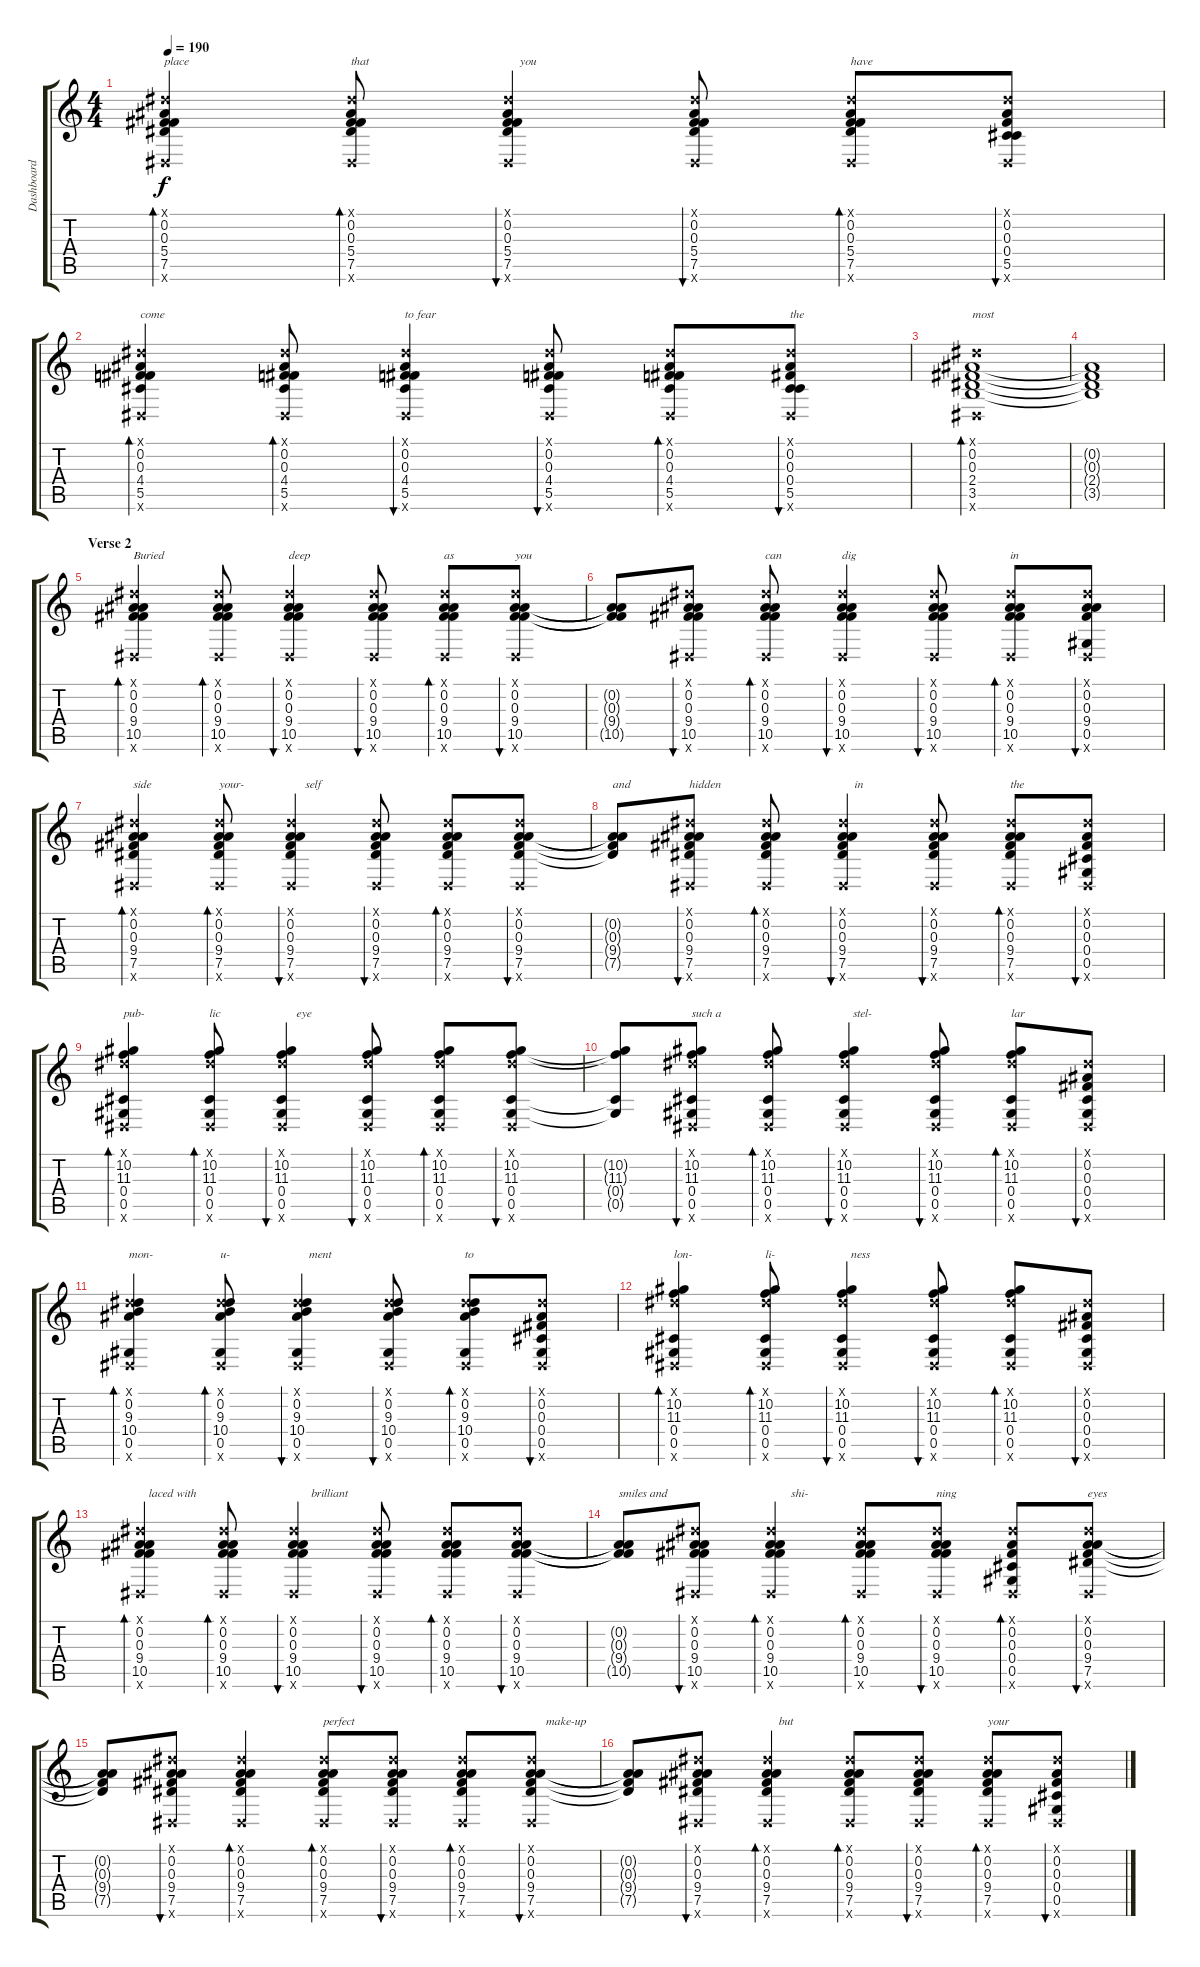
\track ("Dashboard Confessional" "Dashboard ") {instrument acousticguitarsteel}
\staff {score tabs}
\tuning (Eb4 Bb3 Gb3 Db3 Ab2 Eb2) {hide}
\ts (4 4)
\tempo 190
\clef g2
\ks c
(0.1{x} 0.2 0.3 5.4 7.5 0.6{x}).4{bd 60 txt "place" dy f} (0.1{x} 0.2 0.3 5.4 7.5 0.6{x}).8{bd 60 txt "that"} (0.1{x} 0.2 0.3 5.4 7.5 0.6{x}).4{bu 60 txt "    you"} (0.1{x} 0.2 0.3 5.4 7.5 0.6{x}).8{bu 60} (0.1{x} 0.2 0.3 5.4 7.5 0.6{x}).8{bd 60 txt "have"} (0.1{x} 0.2 0.3 0.4 5.5 0.6{x}).8{bu 60} |
(0.1{x} 0.2 0.3 4.4 5.5 0.6{x}).4{bd 60 txt "come"} (0.1{x} 0.2 0.3 4.4 5.5 0.6{x}).8{bd 60} (0.1{x} 0.2 0.3 4.4 5.5 0.6{x}).4{bu 60 txt "to fear"} (0.1{x} 0.2 0.3 4.4 5.5 0.6{x}).8{bu 60} (0.1{x} 0.2 0.3 4.4 5.5 0.6{x}).8{bd 60} (0.1{x} 0.2 0.3 0.4 5.5 0.6{x}).8{bu 60 txt "the"} |
(0.1{x} 0.2 0.3 2.4 3.5 0.6{x}).1{bd 60 txt "most"} |
(0.2{t} 0.3{t} 2.4{t} 3.5{t}).1 |
\section ("" "Verse 2")
(0.1{x} 0.2 0.3 9.4 10.5 0.6{x}).4{bd 60 txt "Buried"} (0.1{x} 0.2 0.3 9.4 10.5 0.6{x}).8{bd 60} (0.1{x} 0.2 0.3 9.4 10.5 0.6{x}).4{bu 60 txt "deep"} (0.1{x} 0.2 0.3 9.4 10.5 0.6{x}).8{bu 60} (0.1{x} 0.2 0.3 9.4 10.5 0.6{x}).8{bd 60 txt "as"} (0.1{x} 0.2 0.3 9.4 10.5 0.6{x}).8{bu 60 txt "you"} |
(0.2{t} 0.3{t} 9.4{t} 10.5{t}).8 (0.1{x} 0.2 0.3 9.4 10.5 0.6{x}).8{bu 60} (0.1{x} 0.2 0.3 9.4 10.5 0.6{x}).8{bd 60 txt "can"} (0.1{x} 0.2 0.3 9.4 10.5 0.6{x}).4{bu 60 txt "dig"} (0.1{x} 0.2 0.3 9.4 10.5 0.6{x}).8{bu 60} (0.1{x} 0.2 0.3 9.4 10.5 0.6{x}).8{bd 60 txt "in"} (0.1{x} 0.2 0.3 9.4 0.5 0.6{x}).8{bu 60} |
(0.1{x} 0.2 0.3 9.4 7.5 0.6{x}).4{bd 60 txt "side"} (0.1{x} 0.2 0.3 9.4 7.5 0.6{x}).8{bd 60 txt "your-"} (0.1{x} 0.2 0.3 9.4 7.5 0.6{x}).4{bu 60 txt "     self"} (0.1{x} 0.2 0.3 9.4 7.5 0.6{x}).8{bu 60} (0.1{x} 0.2 0.3 9.4 7.5 0.6{x}).8{bd 60} (0.1{x} 0.2 0.3 9.4 7.5 0.6{x}).8{bu 60} |
(0.2{t} 0.3{t} 9.4{t} 7.5{t}).8{txt "and"} (0.1{x} 0.2 0.3 9.4 7.5 0.6{x}).8{bu 60 txt "hidden"} (0.1{x} 0.2 0.3 9.4 7.5 0.6{x}).8{bd 60} (0.1{x} 0.2 0.3 9.4 7.5 0.6{x}).4{bu 60 txt "    in"} (0.1{x} 0.2 0.3 9.4 7.5 0.6{x}).8{bu 60} (0.1{x} 0.2 0.3 9.4 7.5 0.6{x}).8{bd 60 txt "the"} (0.1{x} 0.2 0.3 0.4 0.5 0.6{x}).8{bu 60} |
(0.1{x} 10.2 11.3 0.4 0.5 0.6{x}).4{bd 60 txt "pub-"} (0.1{x} 10.2 11.3 0.4 0.5 0.6{x}).8{bd 60 txt "lic"} (0.1{x} 10.2 11.3 0.4 0.5 0.6{x}).4{bu 60 txt "     eye"} (0.1{x} 10.2 11.3 0.4 0.5 0.6{x}).8{bu 60} (0.1{x} 10.2 11.3 0.4 0.5 0.6{x}).8{bd 60} (0.1{x} 10.2 11.3 0.4 0.5 0.6{x}).8{bu 60} |
(10.2{t} 11.3{t} 0.4{t} 0.5{t}).8 (0.1{x} 10.2 11.3 0.4 0.5 0.6{x}).8{bu 60 txt "such a"} (0.1{x} 10.2 11.3 0.4 0.5 0.6{x}).8{bd 60} (0.1{x} 10.2 11.3 0.4 0.5 0.6{x}).4{bu 60 txt "   stel-"} (0.1{x} 10.2 11.3 0.4 0.5 0.6{x}).8{bu 60} (0.1{x} 10.2 11.3 0.4 0.5 0.6{x}).8{bd 60 txt "lar"} (0.1{x} 0.2 0.3 0.4 0.5 0.6{x}).8{bu 60} |
(0.1{x} 0.2 9.3 10.4 0.5 0.6{x}).4{bd 60 txt "mon-"} (0.1{x} 0.2 9.3 10.4 0.5 0.6{x}).8{bd 60 txt "u-"} (0.1{x} 0.2 9.3 10.4 0.5 0.6{x}).4{bu 60 txt "    ment"} (0.1{x} 0.2 9.3 10.4 0.5 0.6{x}).8{bu 60} (0.1{x} 0.2 9.3 10.4 0.5 0.6{x}).8{bd 60 txt "to"} (0.1{x} 0.2 0.3 0.4 0.5 0.6{x}).8{bu 60} |
(0.1{x} 10.2 11.3 0.4 0.5 0.6{x}).4{bd 60 txt "lon-"} (0.1{x} 10.2 11.3 0.4 0.5 0.6{x}).8{bd 60 txt "li-"} (0.1{x} 10.2 11.3 0.4 0.5 0.6{x}).4{bu 60 txt "   ness"} (0.1{x} 10.2 11.3 0.4 0.5 0.6{x}).8{bu 60} (0.1{x} 10.2 11.3 0.4 0.5 0.6{x}).8{bd 60} (0.1{x} 0.2 0.3 0.4 0.5 0.6{x}).8{bu 60} |
(0.1{x} 0.2 0.3 9.4 10.5 0.6{x}).4{bd 60 txt "   laced with"} (0.1{x} 0.2 0.3 9.4 10.5 0.6{x}).8{bd 60} (0.1{x} 0.2 0.3 9.4 10.5 0.6{x}).4{bu 60 txt "      brilliant"} (0.1{x} 0.2 0.3 9.4 10.5 0.6{x}).8{bu 60} (0.1{x} 0.2 0.3 9.4 10.5 0.6{x}).8{bd 60} (0.1{x} 0.2 0.3 9.4 10.5 0.6{x}).8{bu 60} |
(0.2{t} 0.3{t} 9.4{t} 10.5{t}).8{txt "smiles and"} (0.1{x} 0.2 0.3 9.4 10.5 0.6{x}).8{bu 60} (0.1{x} 0.2 0.3 9.4 10.5 0.6{x}).4{bd 30 txt "       shi-"} (0.1{x} 0.2 0.3 9.4 10.5 0.6{x}).8{bd 30} (0.1{x} 0.2 0.3 9.4 10.5 0.6{x}).8{bu 60 txt "ning"} (0.1{x} 0.2 0.3 0.4 0.5 0.6{x}).8{bd 60} (0.1{x} 0.2 0.3 9.4 7.5 0.6{x}).8{bu 60 txt "eyes"} |
(0.2{t} 0.3{t} 9.4{t} 7.5{t}).8 (0.1{x} 0.2 0.3 9.4 7.5 0.6{x}).8{bu 30} (0.1{x} 0.2 0.3 9.4 7.5 0.6{x}).4{bd 30} (0.1{x} 0.2 0.3 9.4 7.5 0.6{x}).8{bd 30 txt "perfect"} (0.1{x} 0.2 0.3 9.4 7.5 0.6{x}).8{bu 30} (0.1{x} 0.2 0.3 9.4 7.5 0.6{x}).8{bd 30} (0.1{x} 0.2 0.3 9.4 7.5 0.6{x}).8{bu 30 txt "     make-up"} |
(0.2{t} 0.3{t} 9.4{t} 7.5{t}).8 (0.1{x} 0.2 0.3 9.4 7.5 0.6{x}).8{bu 30} (0.1{x} 0.2 0.3 9.4 7.5 0.6{x}).4{bd 30 txt "    but"} (0.1{x} 0.2 0.3 9.4 7.5 0.6{x}).8{bd 30} (0.1{x} 0.2 0.3 9.4 7.5 0.6{x}).8{bu 30} (0.1{x} 0.2 0.3 9.4 7.5 0.6{x}).8{bd 30 txt "your"} (0.1{x} 0.2 0.3 0.4 0.5 0.6{x}).8{bu 30}
